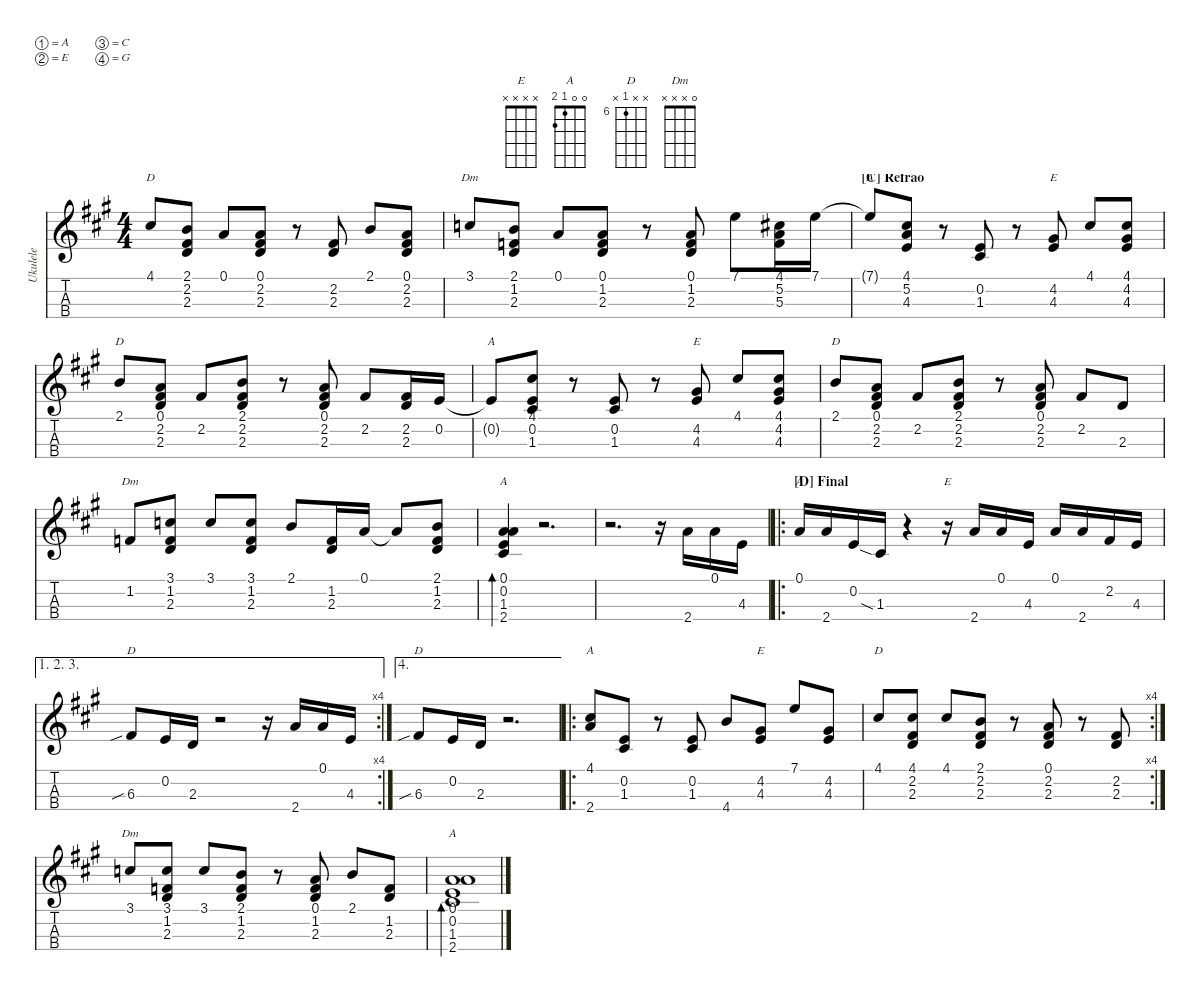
\defaultSystemsLayout 4
\hideDynamics
\bracketExtendMode nobrackets
\otherSystemsTrackNameOrientation horizontal
\defaultBarNumberDisplay Hide
\track ("Ukulele" "Ukulele") {defaultSystemsLayout 5 instrument acousticguitarnylon}
\staff {score tabs}
\tuning (A4 E4 C4 G4)
\displaytranspose 0
\chord ("E" x 4 4 x) {barre 4}
\chord ("A" 4 x x 2)
\chord ("A" 0 x x x)
\chord ("D" 4 x x x)
\chord ("Dm" 3 x x x)
\chord ("A" x 0 x x)
\chord ("D" 2 x x x)
\chord ("Dm" x 1 x x)
\chord ("A" 7 x x x) {firstfret 7}
\chord ("A" 0 0 1 2)
\chord ("E" x x x x)
\chord ("D" x x 6 x) {firstfret 6}
\chord ("Dm" 0 x x x)
\ts (4 4)
\tempo (90 hide)
\clef g2
\ks a
4.1{acc #}.8{ch "D" dy mf beam Up} (2.1{acc forcenatural} 2.2{acc #} 2.3{acc forcenatural}).8{beam Up} 0.1{acc forcenatural}.8{beam Up} (0.1{acc forcenatural} 2.2{acc #} 2.3{acc forcenatural}).8{beam Up} r.8{beam Up} (2.2{acc #} 2.3{acc forcenatural}).8{beam Up} 2.1{acc forcenatural}.8{beam Up} (0.1{acc forcenatural} 2.2{acc #} 2.3{acc forcenatural}).8{beam Up} |
3.1{acc forcenatural}.8{ch "Dm" beam Up} (2.1{acc forcenatural} 1.2{acc forcenatural} 2.3{acc forcenatural}).8{beam Up} 0.1{acc forcenatural}.8{beam Up} (0.1{acc forcenatural} 1.2{acc forcenatural} 2.3{acc forcenatural}).8{beam Up} r.8{beam Up} (2.3{acc forcenatural} 1.2{acc forcenatural} 0.1{acc forcenatural}).8{beam Up} 7.1{acc forcenatural}.8{beam Down} (5.3{acc forcenatural} 4.1{acc #} 5.2{acc forcenatural}).16{beam Down} 7.1{acc forcenatural}.16{beam Down} |
\section ("C" "Refrão")
7.1{t acc forcenatural}.8{ch "A" beam Up} (5.2{acc forcenatural} 4.1{acc #} 4.3{acc forcenatural}).8{beam Up} r.8{beam Up} (1.3{acc #} 0.2{acc forcenatural}).8{beam Up} r.8{beam Up} (4.2{acc #} 4.3{acc forcenatural}).8{ch "E" beam Up} 4.1{acc #}.8{beam Up} (4.1{acc #} 4.2{acc #} 4.3{acc forcenatural}).8{beam Up} |
2.1{acc forcenatural}.8{ch "D" beam Up} (0.1{acc forcenatural} 2.2{acc #} 2.3{acc forcenatural}).8{beam Up} 2.2{acc #}.8{beam Up} (2.3{acc forcenatural} 2.2{acc #} 2.1{acc forcenatural}).8{beam Up} r.8{beam Up} (0.1{acc forcenatural} 2.2{acc #} 2.3{acc forcenatural}).8{beam Up} 2.2{acc #}.8{beam Up} (2.3{acc forcenatural} 2.2{acc #}).16{beam Up} 0.2{acc forcenatural}.16{beam Up} |
0.2{t acc forcenatural}.8{ch "A" beam Up} (0.2{acc forcenatural} 4.1{acc #} 1.3{acc #}).8{beam Up} r.8{beam Up} (1.3{acc #} 0.2{acc forcenatural}).8{beam Up} r.8{beam Up} (4.2{acc #} 4.3{acc forcenatural}).8{ch "E" beam Up} 4.1{acc #}.8{beam Up} (4.1{acc #} 4.2{acc #} 4.3{acc forcenatural}).8{beam Up} |
2.1{acc forcenatural}.8{ch "D" beam Up} (0.1{acc forcenatural} 2.2{acc #} 2.3{acc forcenatural}).8{beam Up} 2.2{acc #}.8{beam Up} (2.3{acc forcenatural} 2.2{acc #} 2.1{acc forcenatural}).8{beam Up} r.8{beam Up} (0.1{acc forcenatural} 2.2{acc #} 2.3{acc forcenatural}).8{beam Up} 2.2{acc #}.8{beam Up} 2.3{acc forcenatural}.8{beam Up} |
1.2{acc forcenatural}.8{ch "Dm" beam Up} (3.1{acc forcenatural} 1.2{acc forcenatural} 2.3{acc forcenatural}).8{beam Up} 3.1{acc forcenatural}.8{beam Up} (3.1{acc forcenatural} 1.2{acc forcenatural} 2.3{acc forcenatural}).8{beam Up} 2.1{acc forcenatural}.8{beam Up} (1.2{acc forcenatural} 2.3{acc forcenatural}).16{beam Up} 0.1{acc forcenatural}.16{beam Up} 0.1{t acc forcenatural}.8{beam Up} (1.2{acc forcenatural} 2.3{acc forcenatural} 2.1{acc forcenatural}).8{beam Up} |
(1.3{acc #} 0.2{acc forcenatural} 0.1{acc forcenatural} 2.4{acc forcenatural}).4{bd 30 ch "A" beam Up} r.2{d beam Up} |
r.2{d beam Down} r.16{beam Down} 2.4{acc forcenatural}.16{beam Up} 0.1{acc forcenatural}.16{beam Up} 4.3{acc forcenatural}.16{beam Up} |
\ro
\section ("D" "Final")
0.1{acc forcenatural}.16{ch "A" beam Up} 2.4{acc forcenatural}.16{beam Up} 0.2{acc forcenatural}.16{beam Up} 1.3{sia acc #}.16{beam Up} r.4{beam Up} r.16{ch "E" beam Up} 2.4{acc forcenatural}.16{beam Up} 0.1{acc forcenatural}.16{beam Up} 4.3{acc forcenatural}.16{beam Up} 0.1{acc forcenatural}.16{beam Up} 2.4{acc forcenatural}.16{beam Up} 2.2{acc #}.16{beam Up} 4.3{acc forcenatural}.16{beam Up} |
\ae (1 2 3)
\rc 4
6.3{sib acc #}.8{ch "D" beam Up} 0.2{acc forcenatural}.16{beam Up} 2.3{acc forcenatural}.16{beam Up} r.2{beam Up} r.16{beam Up} 2.4{acc forcenatural}.16{beam Up} 0.1{acc forcenatural}.16{beam Up} 4.3{acc forcenatural}.16{beam Up} |
\ae 4
6.3{sib acc #}.8{ch "D" beam Up} 0.2{acc forcenatural}.16{beam Up} 2.3{acc forcenatural}.16{beam Up} r.2{d beam Up} |
\ro
(4.1{acc #} 2.4{acc forcenatural}).8{ch "A" beam Up} (1.3{acc #} 0.2{acc forcenatural}).8{beam Up} r.8{beam Up} (0.2{acc forcenatural} 1.3{acc #}).8{beam Up} 4.4{acc forcenatural}.8{beam Up} (4.2{acc #} 4.3{acc forcenatural}).8{ch "E" beam Up} 7.1{acc forcenatural}.8{beam Up} (4.2{acc #} 4.3{acc forcenatural}).8{beam Up} |
\rc 4
4.1{acc #}.8{ch "D" beam Up} (2.2{acc #} 2.3{acc forcenatural} 4.1{acc #}).8{beam Up} 4.1{acc #}.8{beam Up} (2.3{acc forcenatural} 2.2{acc #} 2.1{acc forcenatural}).8{beam Up} r.8{beam Up} (2.2{acc #} 2.3{acc forcenatural} 0.1{acc forcenatural}).8{beam Up} r.8{beam Up} (2.3{acc forcenatural} 2.2{acc #}).8{beam Up} |
3.1{acc forcenatural}.8{ch "Dm" beam Up} (1.2{acc forcenatural} 2.3{acc forcenatural} 3.1{acc forcenatural}).8{beam Up} 3.1{acc forcenatural}.8{beam Up} (2.3{acc forcenatural} 1.2{acc forcenatural} 2.1{acc forcenatural}).8{beam Up} r.8{beam Up} (1.2{acc forcenatural} 2.3{acc forcenatural} 0.1{acc forcenatural}).8{beam Up} 2.1{acc forcenatural}.8{beam Up} (2.3{acc forcenatural} 1.2{acc forcenatural}).8{beam Up} |
(1.3{acc #} 0.2{acc forcenatural} 0.1{acc forcenatural} 2.4{acc forcenatural}).1{bd 30 ch "A" beam Up}
